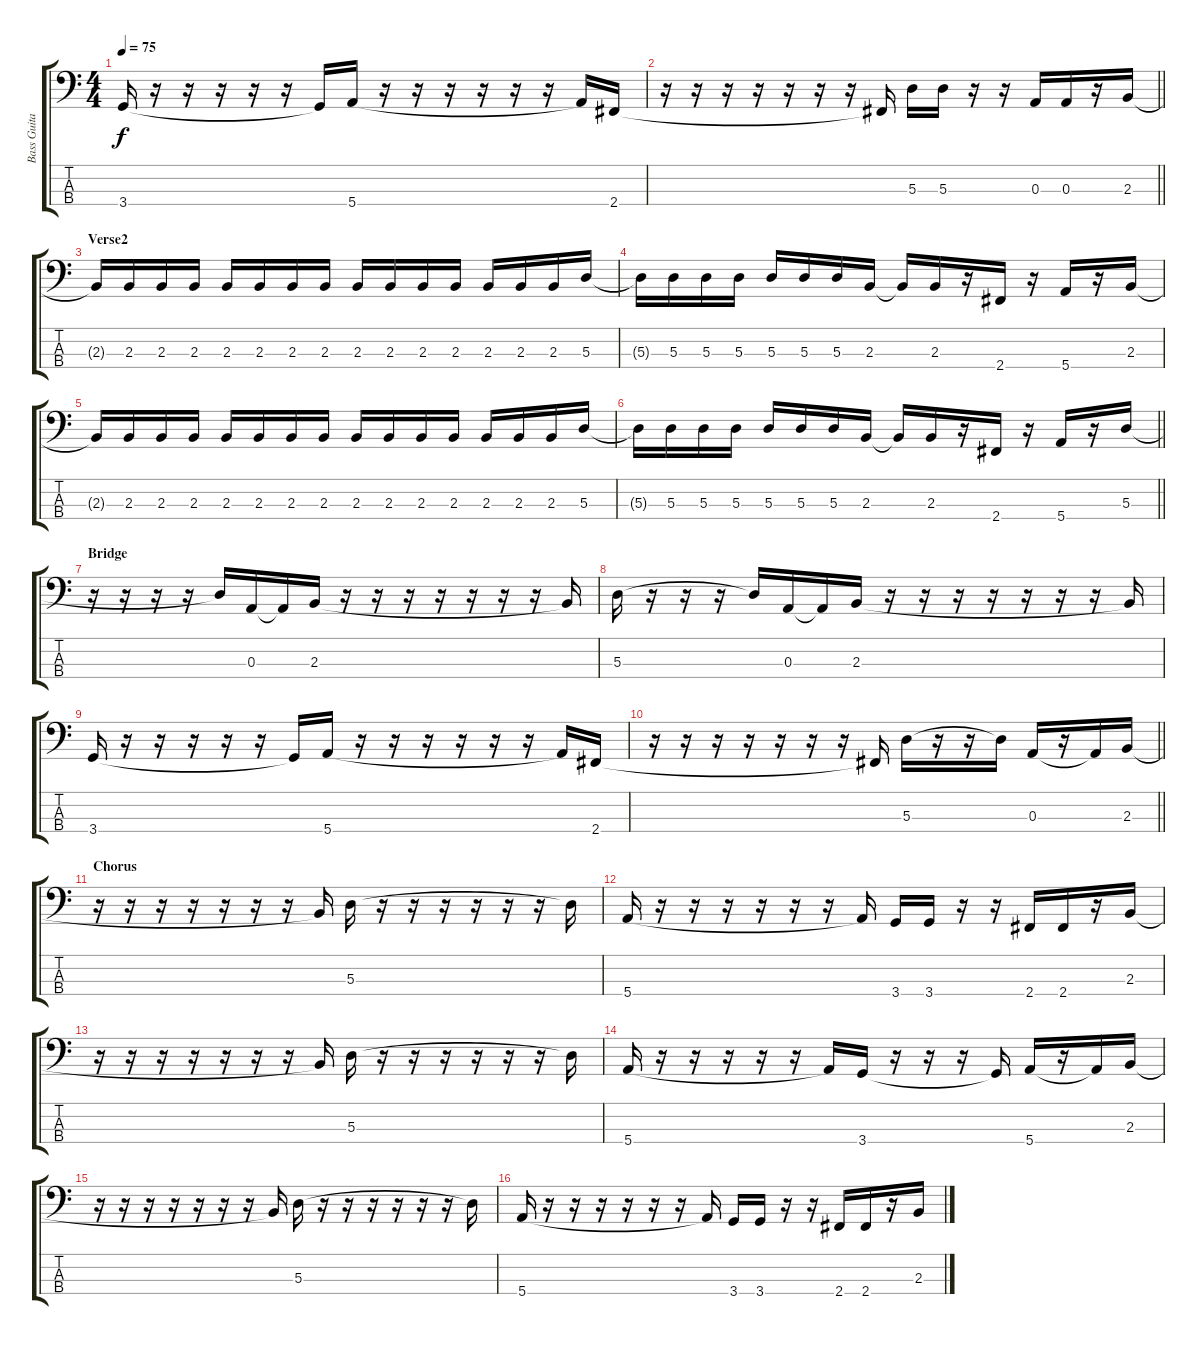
\track ("Bass Guitar" "Bass Guita") {instrument electricbassfinger}
\staff {score tabs}
\tuning (G2 D2 A1 E1) {hide}
\ts (4 4)
\tempo 75
\clef f4
\ks c
3.4.16{dy f} r.16 r.16 r.16 r.16 r.16 3.4{t}.16 5.4.16 r.16 r.16 r.16 r.16 r.16 r.16 5.4{t}.16 2.4.16 |
\barLineRight lightlight
r.16 r.16 r.16 r.16 r.16 r.16 r.16 2.4{t}.16 5.3.16 5.3.16 r.16 r.16 0.3.16 0.3.16 r.16 2.3.16 |
\section ("" "Verse2")
2.3{t}.16 2.3.16 2.3.16 2.3.16 2.3.16 2.3.16 2.3.16 2.3.16 2.3.16 2.3.16 2.3.16 2.3.16 2.3.16 2.3.16 2.3.16 5.3.16 |
5.3{t}.16 5.3.16 5.3.16 5.3.16 5.3.16 5.3.16 5.3.16 2.3.16 2.3{t}.16 2.3.16 r.16 2.4.16 r.16 5.4.16 r.16 2.3.16 |
2.3{t}.16 2.3.16 2.3.16 2.3.16 2.3.16 2.3.16 2.3.16 2.3.16 2.3.16 2.3.16 2.3.16 2.3.16 2.3.16 2.3.16 2.3.16 5.3.16 |
\barLineRight lightlight
5.3{t}.16 5.3.16 5.3.16 5.3.16 5.3.16 5.3.16 5.3.16 2.3.16 2.3{t}.16 2.3.16 r.16 2.4.16 r.16 5.4.16 r.16 5.3.16 |
\section ("" "Bridge")
r.16 r.16 r.16 r.16 5.3{t}.16 0.3.16 0.3{t}.16 2.3.16 r.16 r.16 r.16 r.16 r.16 r.16 r.16 2.3{t}.16 |
5.3.16 r.16 r.16 r.16 5.3{t}.16 0.3.16 0.3{t}.16 2.3.16 r.16 r.16 r.16 r.16 r.16 r.16 r.16 2.3{t}.16 |
3.4.16 r.16 r.16 r.16 r.16 r.16 3.4{t}.16 5.4.16 r.16 r.16 r.16 r.16 r.16 r.16 5.4{t}.16 2.4.16 |
\barLineRight lightlight
r.16 r.16 r.16 r.16 r.16 r.16 r.16 2.4{t}.16 5.3.16 r.16 r.16 5.3{t}.16 0.3.16 r.16 0.3{t}.16 2.3.16 |
\section ("" "Chorus")
r.16 r.16 r.16 r.16 r.16 r.16 r.16 2.3{t}.16 5.3.16 r.16 r.16 r.16 r.16 r.16 r.16 5.3{t}.16 |
5.4.16 r.16 r.16 r.16 r.16 r.16 r.16 5.4{t}.16 3.4.16 3.4.16 r.16 r.16 2.4.16 2.4.16 r.16 2.3.16 |
r.16 r.16 r.16 r.16 r.16 r.16 r.16 2.3{t}.16 5.3.16 r.16 r.16 r.16 r.16 r.16 r.16 5.3{t}.16 |
5.4.16 r.16 r.16 r.16 r.16 r.16 5.4{t}.16 3.4.16 r.16 r.16 r.16 3.4{t}.16 5.4.16 r.16 5.4{t}.16 2.3.16 |
r.16 r.16 r.16 r.16 r.16 r.16 r.16 2.3{t}.16 5.3.16 r.16 r.16 r.16 r.16 r.16 r.16 5.3{t}.16 |
5.4.16 r.16 r.16 r.16 r.16 r.16 r.16 5.4{t}.16 3.4.16 3.4.16 r.16 r.16 2.4.16 2.4.16 r.16 2.3.16
